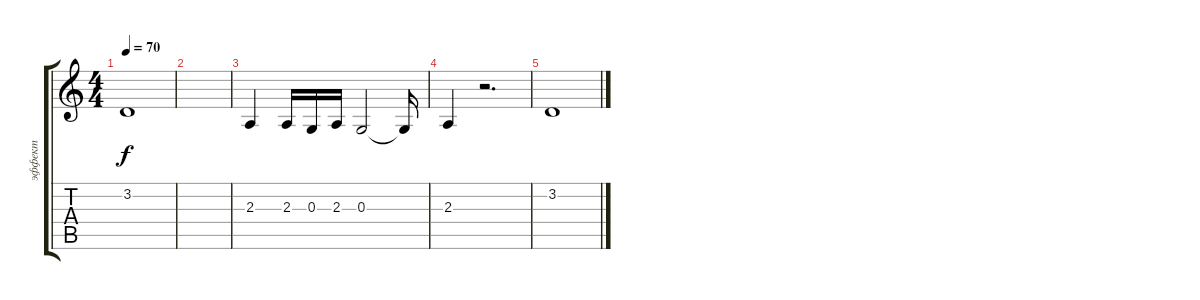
\track ("эффект" "эффект") {instrument lead2sawtooth}
\staff {score tabs}
\tuning (E4 B3 G3 D3 A2 E2) {hide}
\ts (4 4)
\tempo 70
\clef g2
\ks c
3.2.1{dy f volume 3} |
|
2.3.4{volume 10} 2.3.16 0.3.16 2.3.16 0.3.2 0.3{t}.16 |
2.3.4 r.2{d} |
3.2.1{volume 3}
